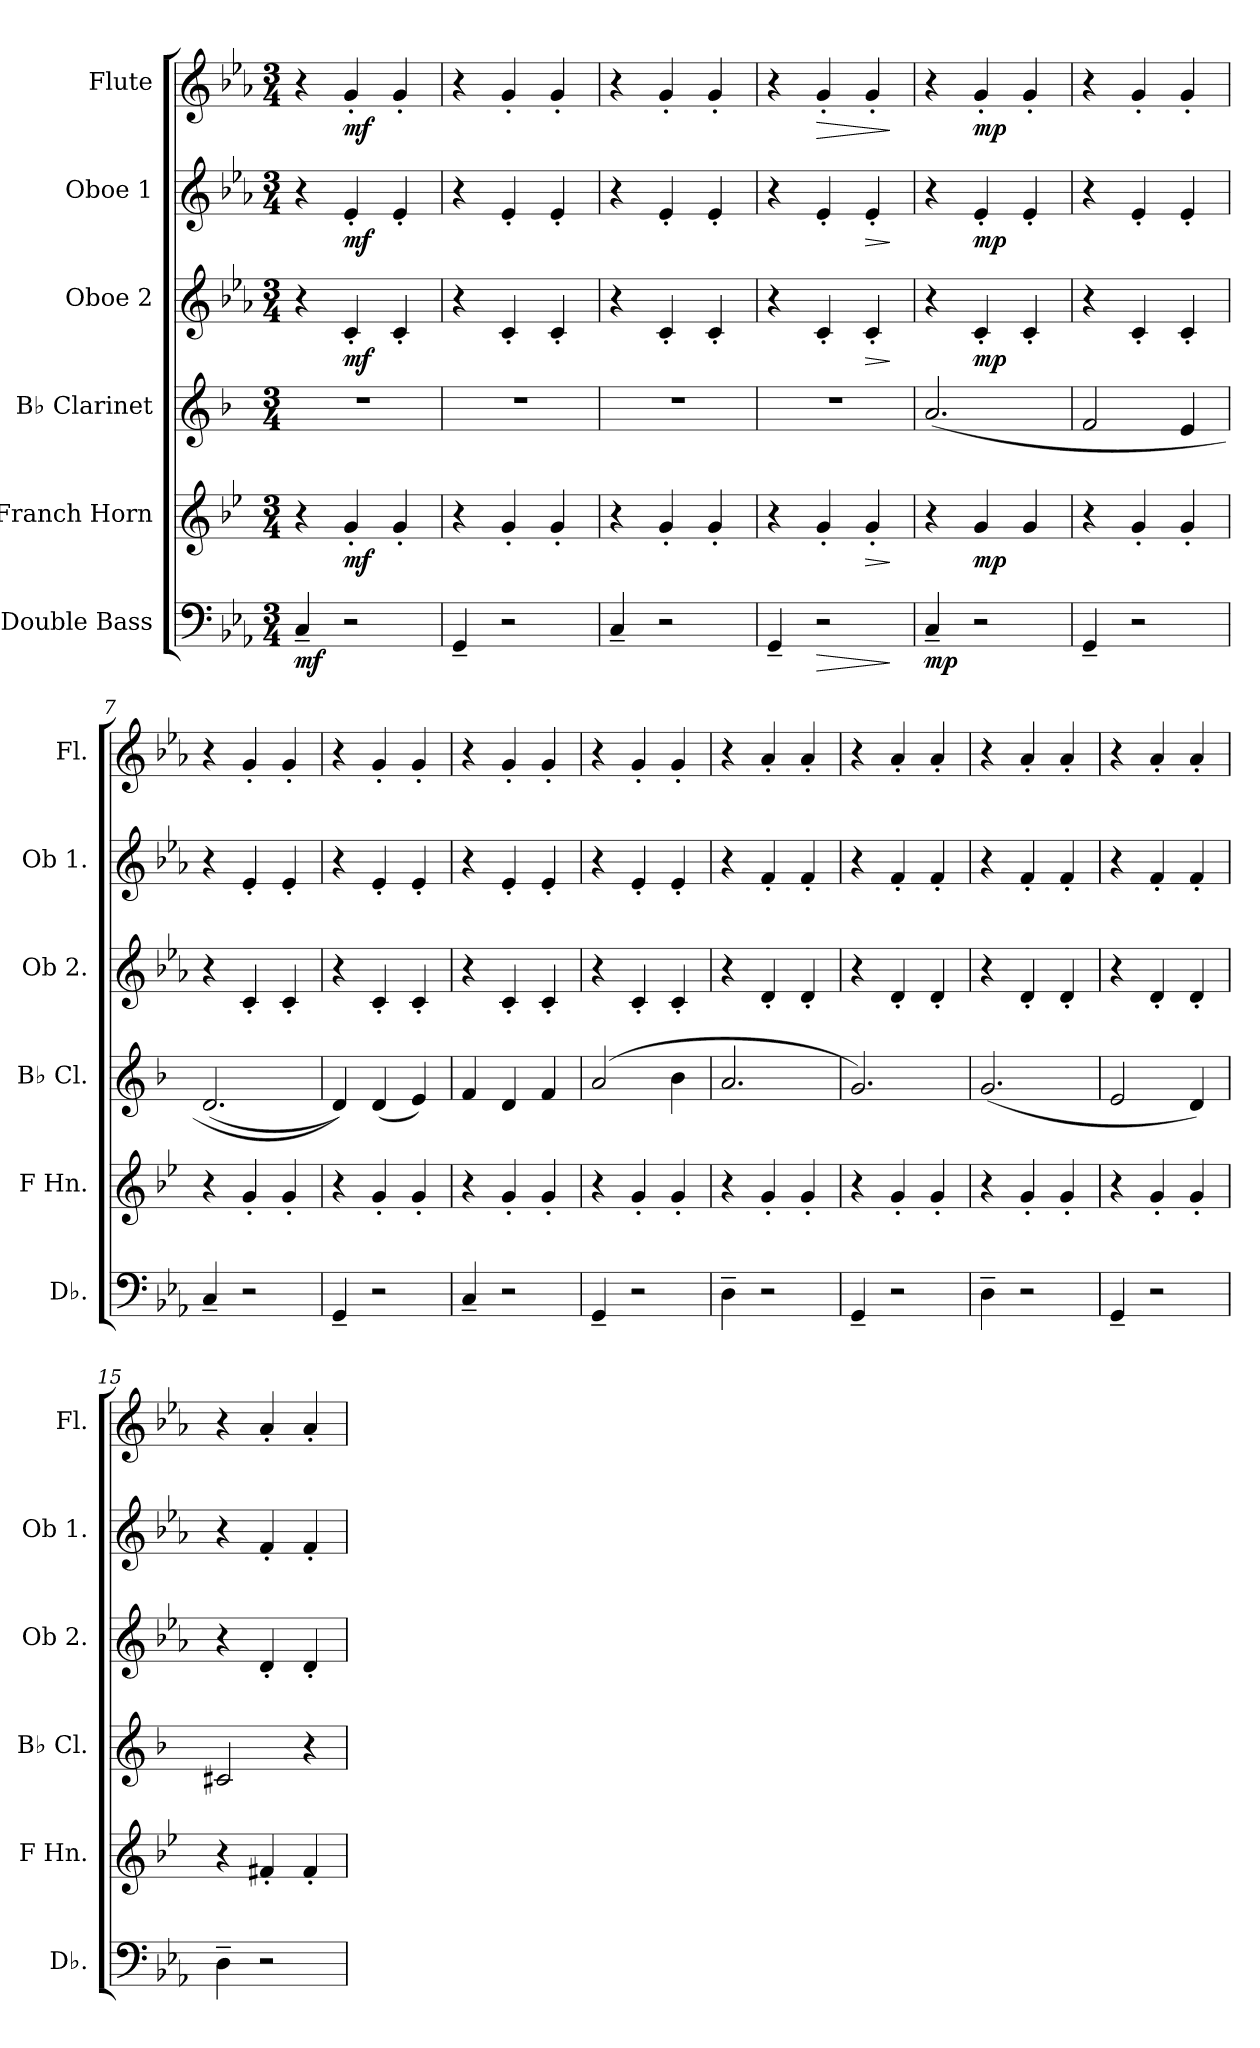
**kern	**dynam	**kern	**dynam	**kern	**kern	**dynam	**kern	**dynam	**kern	**dynam
*part6	*part6	*part5	*part5	*part4	*part3	*part3	*part2	*part2	*part1	*part1
*staff6	*staff6	*staff5	*staff5	*staff4	*staff3	*staff3	*staff2	*staff2	*staff1	*staff1
*I"Double Bass	*	*I"Franch Horn	*	*I"B♭ Clarinet	*I"Oboe 2	*	*I"Oboe 1	*	*I"Flute	*
*I'Db.	*	*I'F Hn.	*	*I'B♭ Cl.	*I'Ob 2.	*	*I'Ob 1.	*	*I'Fl.	*
*clefF4	*	*clefG2	*	*clefG2	*clefG2	*	*clefG2	*	*clefG2	*
*ITrd7c12	*	*ITrd4c7	*	*ITrd1c2	*	*	*	*	*	*
*k[b-e-a-]	*	*k[b-e-a-]	*	*k[b-e-a-]	*k[b-e-a-]	*	*k[b-e-a-]	*	*k[b-e-a-]	*
*M3/4	*	*M3/4	*	*M3/4	*M3/4	*	*M3/4	*	*M3/4	*
=1	=1	=1	=1	=1	=1	=1	=1	=1	=1	=1
!	!LO:DY:b	!	!	!	!	!	!	!	!	!
4CC~/	mf	4r	.	2.r	4r	.	4r	.	4r	.
!	!	!	!LO:DY:b	!	!	!LO:DY:b	!	!LO:DY:b	!	!LO:DY:b
2r	.	4c'/	mf	.	4c'/	mf	4e-'/	mf	4g'/	mf
.	.	4c'/	.	.	4c'/	.	4e-'/	.	4g'/	.
=2	=2	=2	=2	=2	=2	=2	=2	=2	=2	=2
4GGG~/	.	4r	.	2.r	4r	.	4r	.	4r	.
2r	.	4c'/	.	.	4c'/	.	4e-'/	.	4g'/	.
.	.	4c'/	.	.	4c'/	.	4e-'/	.	4g'/	.
=3	=3	=3	=3	=3	=3	=3	=3	=3	=3	=3
4CC~/	.	4r	.	2.r	4r	.	4r	.	4r	.
2r	.	4c'/	.	.	4c'/	.	4e-'/	.	4g'/	.
.	.	4c'/	.	.	4c'/	.	4e-'/	.	4g'/	.
=4	=4	=4	=4	=4	=4	=4	=4	=4	=4	=4
4GGG~/	.	4r	.	2.r	4r	.	4r	.	4r	.
!	!LO:HP:b	!	!	!	!	!	!	!	!	!LO:HP:b
2r	>	4c'/	.	.	4c'/	.	4e-'/	.	4g'/	>
!	!	!	!LO:HP:b	!	!	!LO:HP:b	!	!LO:HP:b	!	!
.	.	4c'/	>	.	4c'/	>	4e-'/	>	4g'/	.
.	]	.	]	.	.	]	.	]	.	]
=5	=5	=5	=5	=5	=5	=5	=5	=5	=5	=5
!	!LO:DY:b	!	!	!	!	!	!	!	!	!
4CC~/	mp	4r	.	(>2.g/	4r	.	4r	.	4r	.
!	!	!	!LO:DY:b	!	!	!LO:DY:b	!	!LO:DY:b	!	!LO:DY:b
2r	.	4c/	mp	.	4c'/	mp	4e-'/	mp	4g'/	mp
.	.	4c/	.	.	4c'/	.	4e-'/	.	4g'/	.
=6	=6	=6	=6	=6	=6	=6	=6	=6	=6	=6
4GGG~/	.	4r	.	2e-/	4r	.	4r	.	4r	.
2r	.	4c'/	.	.	4c'/	.	4e-'/	.	4g'/	.
.	.	4c'/	.	4d/	4c'/	.	4e-'/	.	4g'/	.
=7	=7	=7	=7	=7	=7	=7	=7	=7	=7	=7
4CC~/	.	4r	.	(<2.c/	4r	.	4r	.	4r	.
2r	.	4c'/	.	.	4c'/	.	4e-'/	.	4g'/	.
.	.	4c'/	.	.	4c'/	.	4e-'/	.	4g'/	.
=8	=8	=8	=8	=8	=8	=8	=8	=8	=8	=8
4GGG~/	.	4r	.	4c/))	4r	.	4r	.	4r	.
2r	.	4c'/	.	(<4c/	4c'/	.	4e-'/	.	4g'/	.
.	.	4c'/	.	4d/)	4c'/	.	4e-'/	.	4g'/	.
=9	=9	=9	=9	=9	=9	=9	=9	=9	=9	=9
4CC~/	.	4r	.	4e-/	4r	.	4r	.	4r	.
2r	.	4c'/	.	4c/	4c'/	.	4e-'/	.	4g'/	.
.	.	4c'/	.	4e-/	4c'/	.	4e-'/	.	4g'/	.
!!LO:LB:g=z
=10	=10	=10	=10	=10	=10	=10	=10	=10	=10	=10
4GGG~/	.	4r	.	(>2g/	4r	.	4r	.	4r	.
2r	.	4c'/	.	.	4c'/	.	4e-'/	.	4g'/	.
.	.	4c'/	.	4a-\	4c'/	.	4e-'/	.	4g'/	.
=11	=11	=11	=11	=11	=11	=11	=11	=11	=11	=11
4DD~\	.	4r	.	2.g/	4r	.	4r	.	4r	.
2r	.	4c'/	.	.	4d'/	.	4f'/	.	4a-'/	.
.	.	4c'/	.	.	4d'/	.	4f'/	.	4a-'/	.
=12	=12	=12	=12	=12	=12	=12	=12	=12	=12	=12
4GGG~/	.	4r	.	2.f/)	4r	.	4r	.	4r	.
2r	.	4c'/	.	.	4d'/	.	4f'/	.	4a-'/	.
.	.	4c'/	.	.	4d'/	.	4f'/	.	4a-'/	.
=13	=13	=13	=13	=13	=13	=13	=13	=13	=13	=13
4DD~\	.	4r	.	(>2.f/	4r	.	4r	.	4r	.
2r	.	4c'/	.	.	4d'/	.	4f'/	.	4a-'/	.
.	.	4c'/	.	.	4d'/	.	4f'/	.	4a-'/	.
=14	=14	=14	=14	=14	=14	=14	=14	=14	=14	=14
4GGG~/	.	4r	.	2d/	4r	.	4r	.	4r	.
2r	.	4c'/	.	.	4d'/	.	4f'/	.	4a-'/	.
.	.	4c'/	.	4c/)	4d'/	.	4f'/	.	4a-'/	.
=15	=15	=15	=15	=15	=15	=15	=15	=15	=15	=15
4DD~\	.	4r	.	2Bn/	4r	.	4r	.	4r	.
2r	.	4Bn'/	.	.	4d'/	.	4f'/	.	4a-'/	.
.	.	4B'/	.	4r	4d'/	.	4f'/	.	4a-'/	.
=	=	=	=	=	=	=	=	=	=	=
*-	*-	*-	*-	*-	*-	*-	*-	*-	*-	*-
